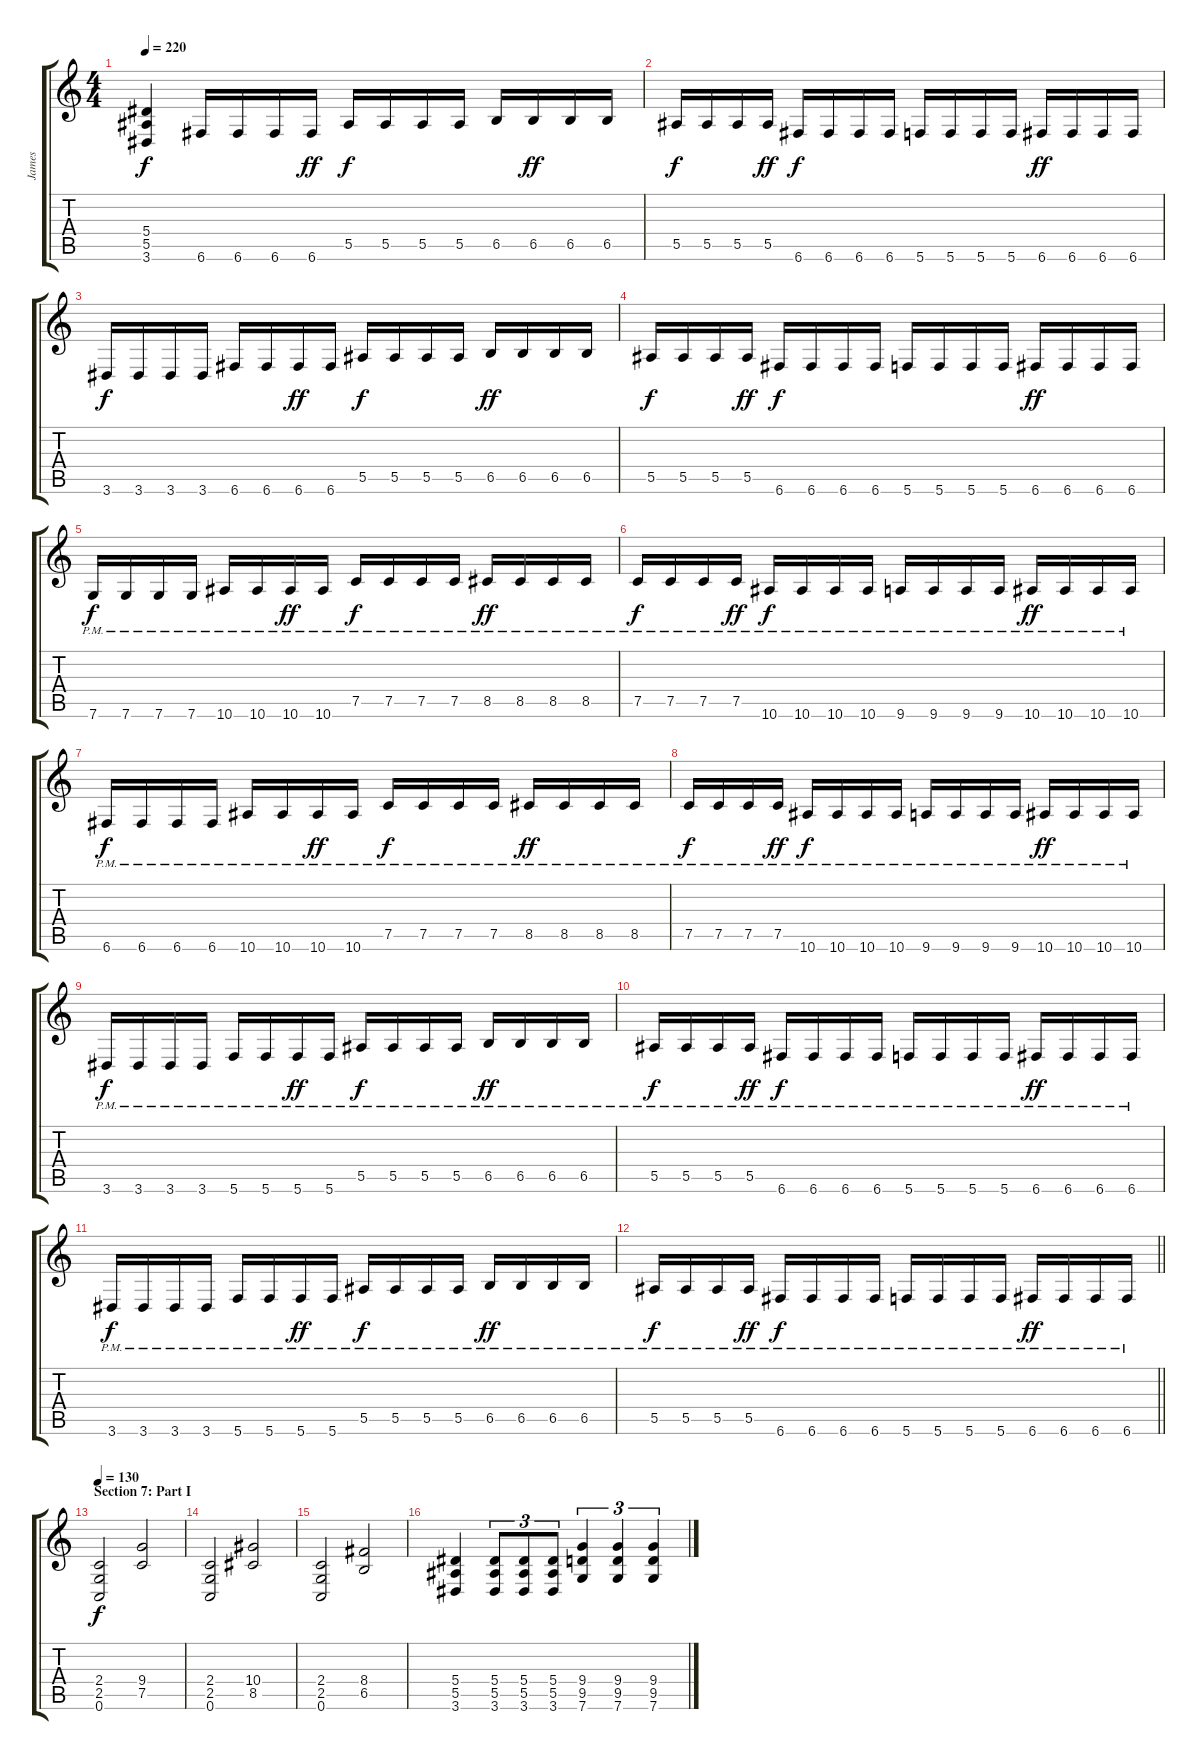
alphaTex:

\track ("James" "James") {instrument distortionguitar}
\staff {score tabs}
\tuning (C4 G3 Eb3 Bb2 F2 C2) {hide}
\ts (4 4)
\tempo 220
\clef g2
\ks c
(5.4 5.5 3.6).4{dy f} 6.6.16 6.6.16 6.6.16 6.6.16{dy ff} 5.5.16{dy f} 5.5.16 5.5.16 5.5.16 6.5.16 6.5.16{dy ff} 6.5.16 6.5.16 |
5.5.16{dy f} 5.5.16 5.5.16 5.5.16{dy ff} 6.6.16{dy f} 6.6.16 6.6.16 6.6.16 5.6.16 5.6.16 5.6.16 5.6.16 6.6.16{dy ff} 6.6.16 6.6.16 6.6.16 |
3.6.16{dy f} 3.6.16 3.6.16 3.6.16 6.6.16 6.6.16 6.6.16{dy ff} 6.6.16 5.5.16{dy f} 5.5.16 5.5.16 5.5.16 6.5.16{dy ff} 6.5.16 6.5.16 6.5.16 |
5.5.16{dy f} 5.5.16 5.5.16 5.5.16{dy ff} 6.6.16{dy f} 6.6.16 6.6.16 6.6.16 5.6.16 5.6.16 5.6.16 5.6.16 6.6.16{dy ff} 6.6.16 6.6.16 6.6.16 |
7.6{pm}.16{dy f} 7.6{pm}.16 7.6{pm}.16 7.6{pm}.16 10.6{pm}.16 10.6{pm}.16 10.6{pm}.16{dy ff} 10.6{pm}.16 7.5{pm}.16{dy f} 7.5{pm}.16 7.5{pm}.16 7.5{pm}.16 8.5{pm}.16{dy ff} 8.5{pm}.16 8.5{pm}.16 8.5{pm}.16 |
7.5{pm}.16{dy f} 7.5{pm}.16 7.5{pm}.16 7.5{pm}.16{dy ff} 10.6{pm}.16{dy f} 10.6{pm}.16 10.6{pm}.16 10.6{pm}.16 9.6{pm}.16 9.6{pm}.16 9.6{pm}.16 9.6{pm}.16 10.6{pm}.16{dy ff} 10.6{pm}.16 10.6{pm}.16 10.6{pm}.16 |
6.6{pm}.16{dy f} 6.6{pm}.16 6.6{pm}.16 6.6{pm}.16 10.6{pm}.16 10.6{pm}.16 10.6{pm}.16{dy ff} 10.6{pm}.16 7.5{pm}.16{dy f} 7.5{pm}.16 7.5{pm}.16 7.5{pm}.16 8.5{pm}.16{dy ff} 8.5{pm}.16 8.5{pm}.16 8.5{pm}.16 |
7.5{pm}.16{dy f} 7.5{pm}.16 7.5{pm}.16 7.5{pm}.16{dy ff} 10.6{pm}.16{dy f} 10.6{pm}.16 10.6{pm}.16 10.6{pm}.16 9.6{pm}.16 9.6{pm}.16 9.6{pm}.16 9.6{pm}.16 10.6{pm}.16{dy ff} 10.6{pm}.16 10.6{pm}.16 10.6{pm}.16 |
3.6{pm}.16{dy f} 3.6{pm}.16 3.6{pm}.16 3.6{pm}.16 5.6{pm}.16 5.6{pm}.16 5.6{pm}.16{dy ff} 5.6{pm}.16 5.5{pm}.16{dy f} 5.5{pm}.16 5.5{pm}.16 5.5{pm}.16 6.5{pm}.16{dy ff} 6.5{pm}.16 6.5{pm}.16 6.5{pm}.16 |
5.5{pm}.16{dy f} 5.5{pm}.16 5.5{pm}.16 5.5{pm}.16{dy ff} 6.6{pm}.16{dy f} 6.6{pm}.16 6.6{pm}.16 6.6{pm}.16 5.6{pm}.16 5.6{pm}.16 5.6{pm}.16 5.6{pm}.16 6.6{pm}.16{dy ff} 6.6{pm}.16 6.6{pm}.16 6.6{pm}.16 |
3.6{pm}.16{dy f} 3.6{pm}.16 3.6{pm}.16 3.6{pm}.16 5.6{pm}.16 5.6{pm}.16 5.6{pm}.16{dy ff} 5.6{pm}.16 5.5{pm}.16{dy f} 5.5{pm}.16 5.5{pm}.16 5.5{pm}.16 6.5{pm}.16{dy ff} 6.5{pm}.16 6.5{pm}.16 6.5{pm}.16 |
\barLineRight lightlight
5.5{pm}.16{dy f} 5.5{pm}.16 5.5{pm}.16 5.5{pm}.16{dy ff} 6.6{pm}.16{dy f} 6.6{pm}.16 6.6{pm}.16 6.6{pm}.16 5.6{pm}.16 5.6{pm}.16 5.6{pm}.16 5.6{pm}.16 6.6{pm}.16{dy ff} 6.6{pm}.16 6.6{pm}.16 6.6{pm}.16 |
\section ("" "Section 7: Part I")
\tempo 130
(2.4 2.5 0.6).2{dy f volume 14} (9.4 7.5).2 |
(2.4 2.5 0.6).2 (10.4 8.5).2 |
(2.4 2.5 0.6).2 (8.4 6.5).2 |
(5.4 5.5 3.6).4 (5.4 5.5 3.6).8{tu (3 2)} (5.4 5.5 3.6).8{tu (3 2)} (5.4 5.5 3.6).8{tu (3 2)} (9.4 9.5 7.6).4{tu (3 2)} (9.4 9.5 7.6).4{tu (3 2)} (9.4 9.5 7.6).4{tu (3 2)}
